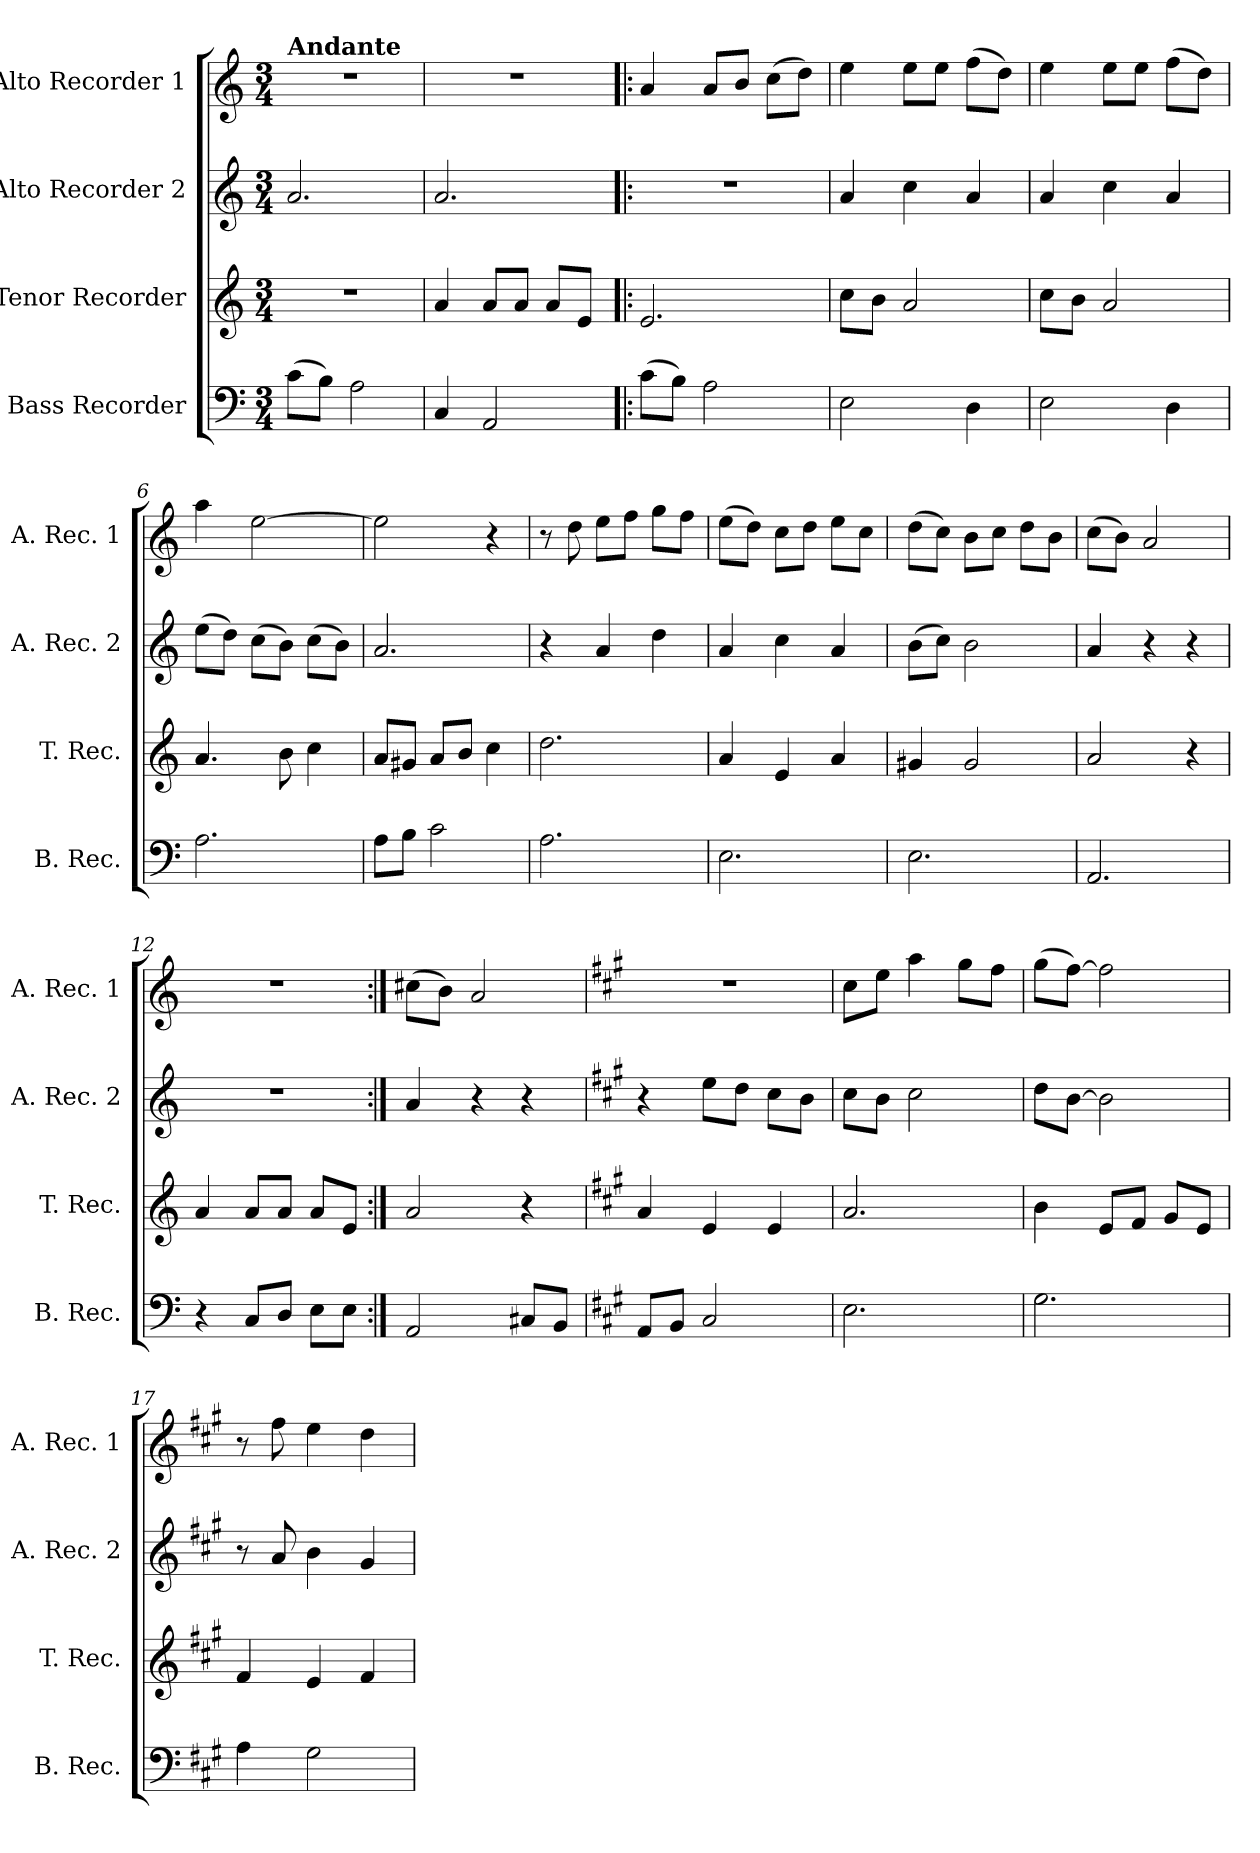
**kern	**kern	**kern	**kern
*part4	*part3	*part2	*part1
*staff4	*staff3	*staff2	*staff1
*I"Bass Recorder	*I"Tenor Recorder	*I"Alto Recorder 2	*I"Alto Recorder 1
*I'B. Rec.	*I'T. Rec.	*I'A. Rec. 2	*I'A. Rec. 1
*clefF4	*clefG2	*clefG2	*clefG2
*k[]	*k[]	*k[]	*k[]
*a:	*a:	*a:	*a:
*M3/4	*M3/4	*M3/4	*M3/4
*MM80	*MM80	*MM80	*MM80
=1	=1	=1	=1
!	!	!	!LO:TX:a:B:t=Andante
(>8c\L	2.r	2.a/	2.r
8B\J)	.	.	.
2A\	.	.	.
=2	=2	=2	=2
4C/	4a/	2.a/	2.r
2AA/	8a/L	.	.
.	8a/J	.	.
.	8a/L	.	.
.	8e/J	.	.
=3!|:	=3!|:	=3!|:	=3!|:
(>8c\L	2.e/	2.r	4a/
8B\J)	.	.	.
2A\	.	.	8a/L
.	.	.	8b/J
.	.	.	(>8cc\L
.	.	.	8dd\J)
=4	=4	=4	=4
2E\	8cc\L	4a/	4ee\
.	8b\J	.	.
.	2a/	4cc\	8ee\L
.	.	.	8ee\J
4D\	.	4a/	(>8ff\L
.	.	.	8dd\J)
=5	=5	=5	=5
2E\	8cc\L	4a/	4ee\
.	8b\J	.	.
.	2a/	4cc\	8ee\L
.	.	.	8ee\J
4D\	.	4a/	(>8ff\L
.	.	.	8dd\J)
=6	=6	=6	=6
2.A\	4.a/	(>8ee\L	4aa\
.	.	8dd\J)	.
.	.	(>8cc\L	[2ee\
.	8b\	8b\J)	.
.	4cc\	(>8cc\L	.
.	.	8b\J)	.
=7	=7	=7	=7
8A\L	8a/L	2.a/	2ee\]
8B\J	8g#X/J	.	.
2c\	8a/L	.	.
.	8b/J	.	.
.	4cc\	.	4r
!!LO:LB:g=z
=8	=8	=8	=8
2.A\	2.dd\	4r	8r
.	.	.	8dd\
.	.	4a/	8ee\L
.	.	.	8ff\J
.	.	4dd\	8gg\L
.	.	.	8ff\J
=9	=9	=9	=9
2.E\	4a/	4a/	(>8ee\L
.	.	.	8dd\J)
.	4e/	4cc\	8cc\L
.	.	.	8dd\J
.	4a/	4a/	8ee\L
.	.	.	8cc\J
=10	=10	=10	=10
2.E\	4g#X/	(>8b\L	(>8dd\L
.	.	8cc\J)	8cc\J)
.	2g#/	2b\	8b\L
.	.	.	8cc\J
.	.	.	8dd\L
.	.	.	8b\J
=11	=11	=11	=11
2.AA/	2a/	4a/	(>8cc\L
.	.	.	8b\J)
.	.	4r	2a/
.	4r	4r	.
=12	=12	=12	=12
4r	4a/	2.r	2.r
8C/L	8a/L	.	.
8D/J	8a/J	.	.
8E\L	8a/L	.	.
8E\J	8e/J	.	.
=13:|!	=13:|!	=13:|!	=13:|!
2AA/	2a/	4a/	(>8cc#X\L
.	.	.	8b\J)
.	.	4r	2a/
8C#X/L	4r	4r	.
8BB/J	.	.	.
=14	=14	=14	=14
*k[f#c#g#]	*k[f#c#g#]	*k[f#c#g#]	*k[f#c#g#]
*A:	*A:	*A:	*A:
8AA/L	4a/	4r	2.r
8BB/J	.	.	.
2C#/	4e/	8ee\L	.
.	.	8dd\J	.
.	4e/	8cc#\L	.
.	.	8b\J	.
!!LO:LB:g=z
=15	=15	=15	=15
2.E\	2.a/	8cc#\L	8cc#\L
.	.	8b\J	8ee\J
.	.	2cc#\	4aa\
.	.	.	8gg#\L
.	.	.	8ff#\J
=16	=16	=16	=16
2.G#\	4b\	8dd\L	(>8gg#\L
.	.	[8b\J	[8ff#\J)
.	8e/L	2b\]	2ff#\]
.	8f#/J	.	.
.	8g#/L	.	.
.	8e/J	.	.
=17	=17	=17	=17
4A\	4f#/	8r	8r
.	.	8a/	8ff#\
2G#\	4e/	4b\	4ee\
.	4f#/	4g#/	4dd\
=	=	=	=
*-	*-	*-	*-
